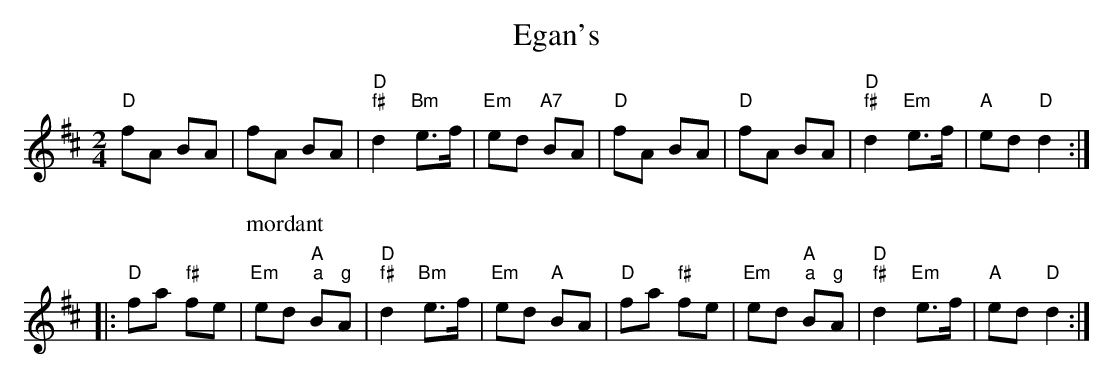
X:1
T:Egan's
M:2/4
L:1/4
K:D
"D"f/2A/2 B/2A/2|f/2A/2 B/2A/2|"D""f#"d "Bm"e3/4f/4|"Em"e/2d/2 "A7"B/2A/2|\
"D"f/2A/2 B/2A/2|"D"f/2A/2 B/2A/2|"D""f#"d "Em"e3/4f/4|"A"e/2d/2 "D"d:|
|:"D"f/2a/2 " ""f#"f/2e/2|\
P:mordant
"Em"e/2d/2 "A""a"B/2" ""g"A/2|"D""f#"d "Bm"e3/4f/4|"Em"e/2d/2 "A"B/2A/2|\
"D"f/2a/2 " ""f#"f/2e/2|"Em"e/2d/2 "A""a"B/2" ""g"A/2|"D""f#"d "Em"e3/4f/4|"A"e/2d/2 "D"d:|
